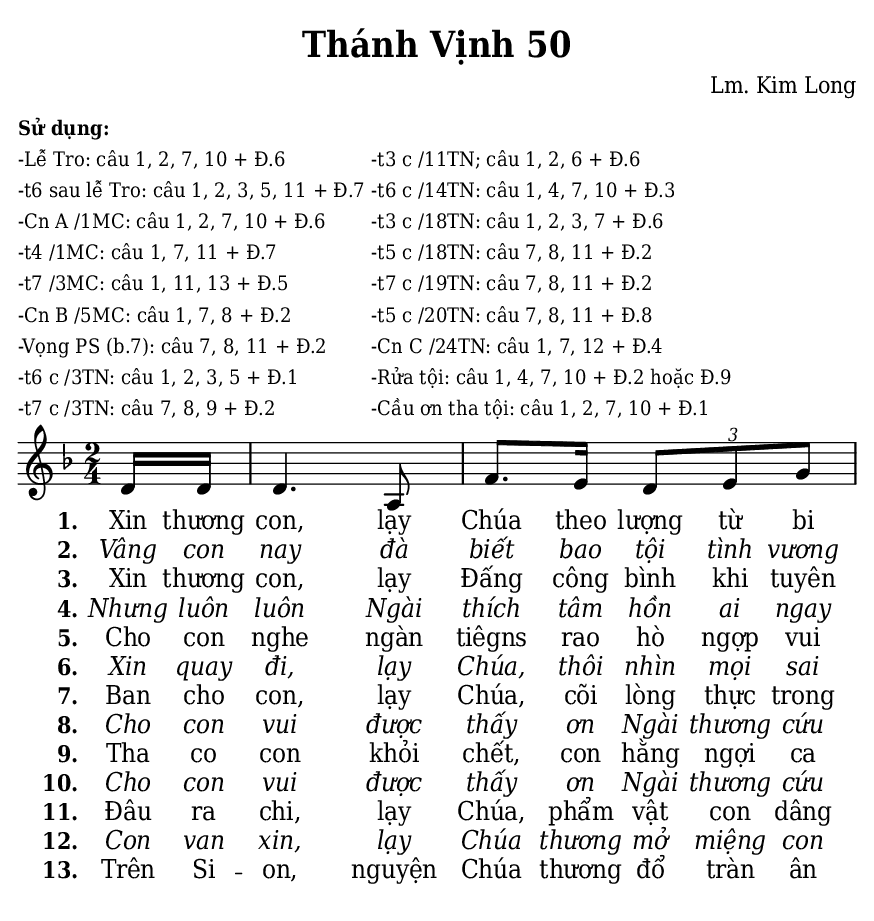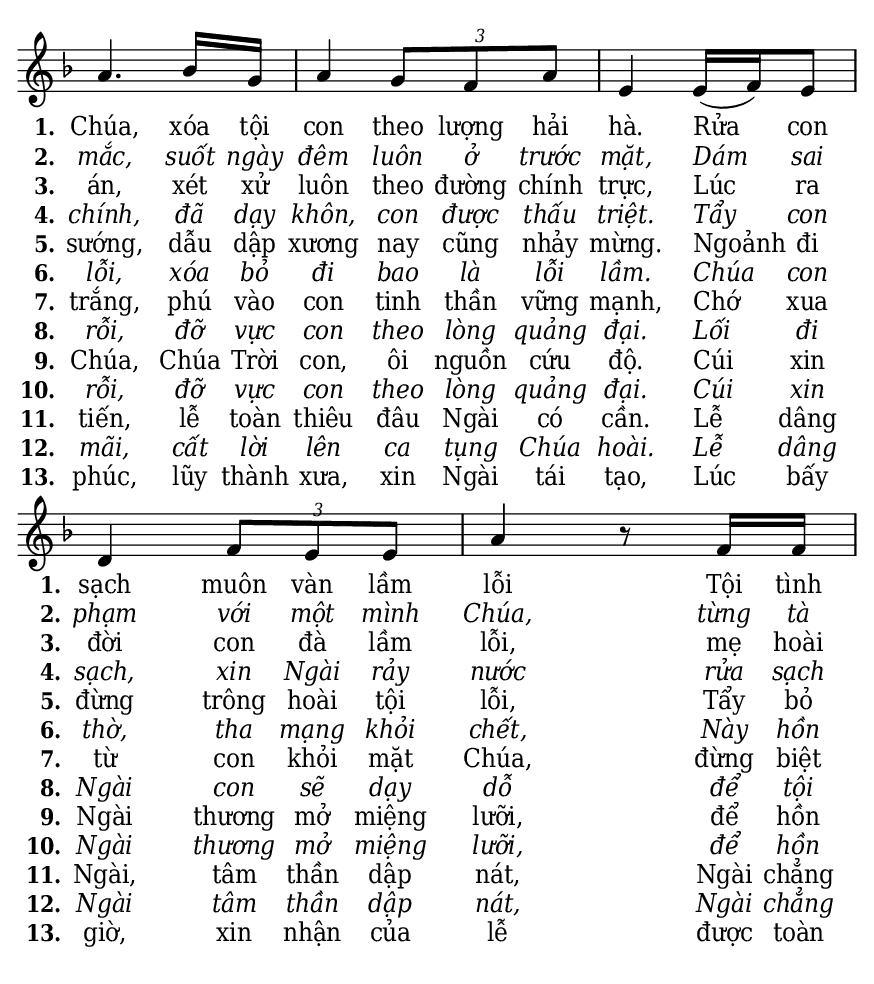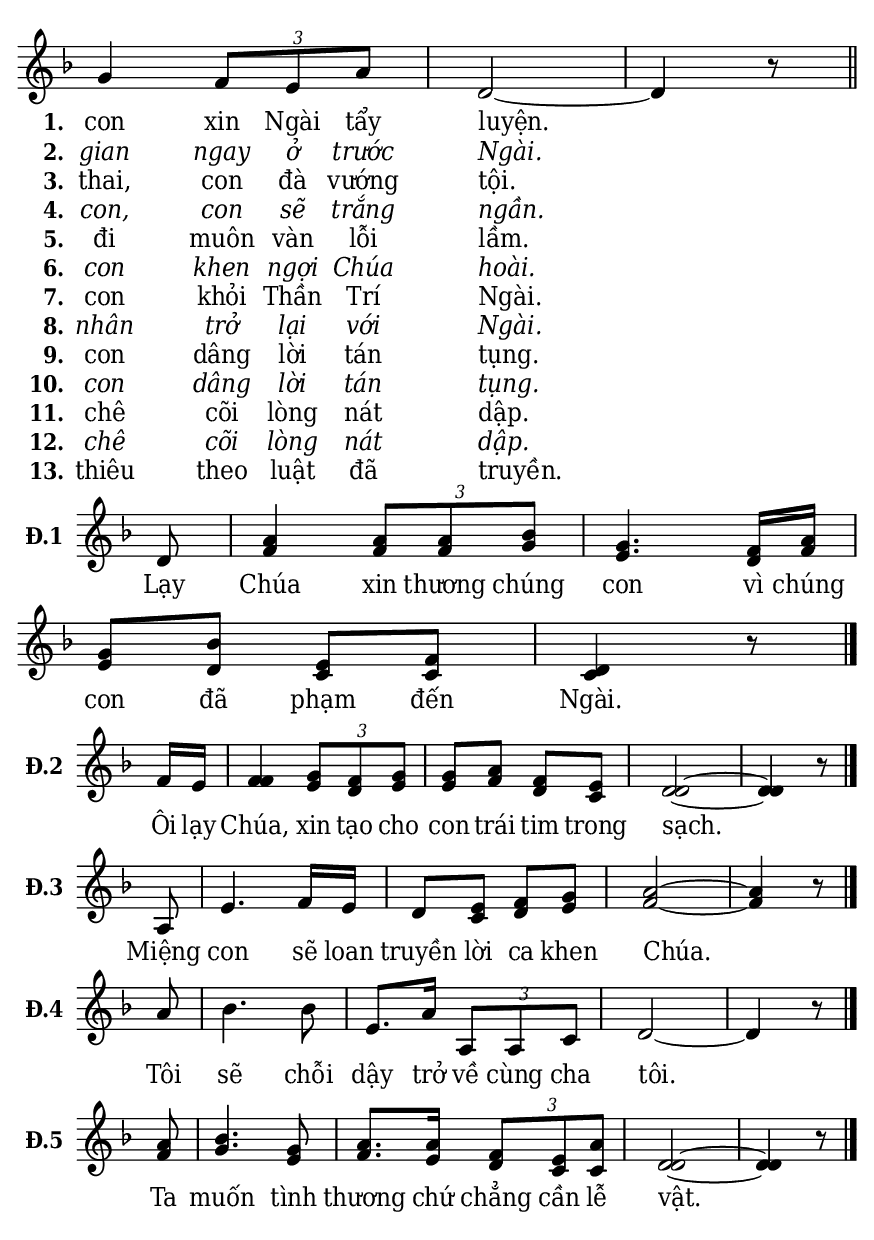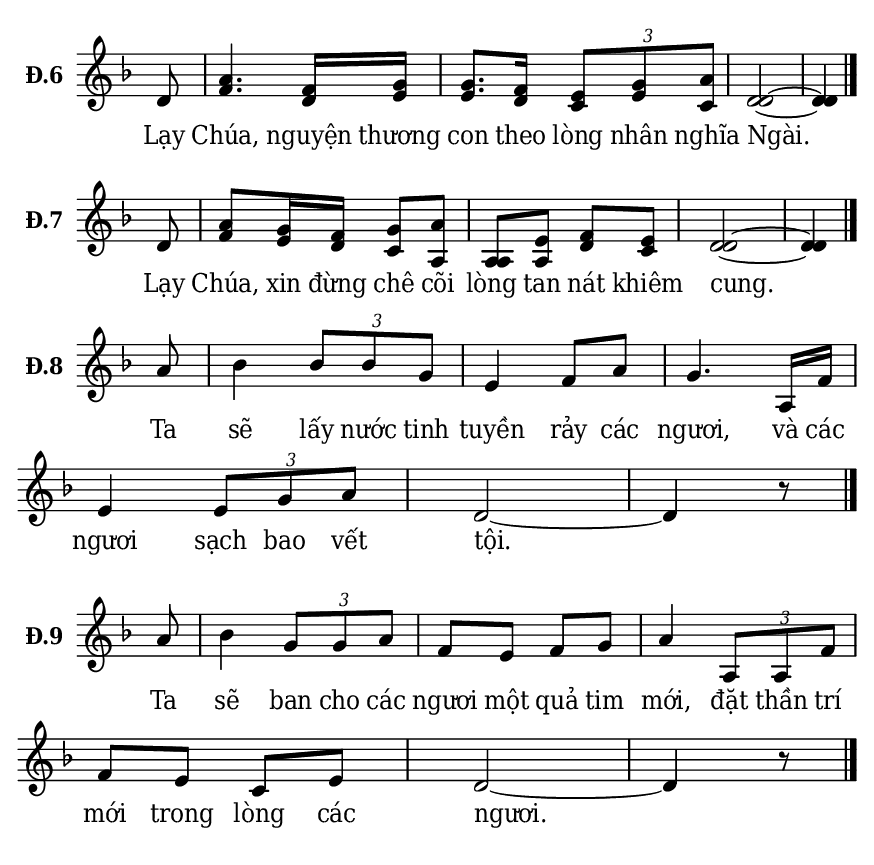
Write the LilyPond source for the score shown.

% Cài đặt chung
\version "2.22.1"
\include "english.ly"

\header {
  title = "Thánh Vịnh 50"
  composer = "Lm. Kim Long"
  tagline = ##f
}

% mã nguồn cho những chức năng chưa hỗ trợ trong phiên bản lilypond hiện tại
% cung cấp bởi cộng đồng lilypond khi gửi email đến lilypond-user@gnu.org
% in số phiên khúc trên mỗi dòng
#(define (add-grob-definition grob-name grob-entry)
     (set! all-grob-descriptions
           (cons ((@@ (lily) completize-grob-entry)
                  (cons grob-name grob-entry))
                 all-grob-descriptions)))

#(add-grob-definition
    'StanzaNumberSpanner
    `((direction . ,LEFT)
      (font-series . bold)
      (padding . 1.0)
      (side-axis . ,X)
      (stencil . ,ly:text-interface::print)
      (X-offset . ,ly:side-position-interface::x-aligned-side)
      (Y-extent . ,grob::always-Y-extent-from-stencil)
      (meta . ((class . Spanner)
               (interfaces . (font-interface
                              side-position-interface
                              stanza-number-interface
                              text-interface))))))

\layout {
    \context {
      \Global
      \grobdescriptions #all-grob-descriptions
    }
    \context {
      \Score
      \remove Stanza_number_align_engraver
      \consists
        #(lambda (context)
           (let ((texts '())
                 (syllables '()))
             (make-engraver
              (acknowledgers
               ((stanza-number-interface engraver grob source-engraver)
                  (set! texts (cons grob texts)))
               ((lyric-syllable-interface engraver grob source-engraver)
                  (set! syllables (cons grob syllables))))
              ((stop-translation-timestep engraver)
                 (for-each
                  (lambda (text)
                    (for-each
                     (lambda (syllable)
                       (ly:pointer-group-interface::add-grob
                        text
                        'side-support-elements
                        syllable))
                     syllables))
                  texts)
                 (set! syllables '())))))
    }
    \context {
      \Lyrics
      \remove Stanza_number_engraver
      \consists
        #(lambda (context)
           (let ((text #f)
                 (last-stanza #f))
             (make-engraver
              ((process-music engraver)
                 (let ((stanza (ly:context-property context 'stanza #f)))
                   (if (and stanza (not (equal? stanza last-stanza)))
                       (let ((column (ly:context-property context
'currentCommandColumn)))
                         (set! last-stanza stanza)
                         (if text
                             (ly:spanner-set-bound! text RIGHT column))
                         (set! text (ly:engraver-make-grob engraver
'StanzaNumberSpanner '()))
                         (ly:grob-set-property! text 'text stanza)
                         (ly:spanner-set-bound! text LEFT column)))))
              ((finalize engraver)
                 (if text
                     (let ((column (ly:context-property context
'currentCommandColumn)))
                       (ly:spanner-set-bound! text RIGHT column)))))))
      \override StanzaNumberSpanner.horizon-padding = 10000
    }
}

stanzaReminderOff =
  \temporary \override StanzaNumberSpanner.after-line-breaking =
     #(lambda (grob)
        ;; Can be replaced with (not (first-broken-spanner? grob)) in 2.23.
        (if (let ((siblings (ly:spanner-broken-into (ly:grob-original grob))))
              (and (pair? siblings)
                   (not (eq? grob (car siblings)))))
            (ly:grob-suicide! grob)))

stanzaReminderOn = \undo \stanzaReminderOff
% kết thúc mã nguồn

% Nhạc
nhacPhanMot = \relative c' {
  \key f \major
  \time 2/4
  \partial 8 d16 d |
  d4. a8 |
  f'8. e16 \tuplet 3/2 { d8 e g } |
  a4. bf16 g |
  a4 \tuplet 3/2 { g8 f a } |
  e4 e16 (f) e8 |
  d4 \tuplet 3/2 { f8 e e } |
  a4 r8 f16 f |
  g4 \tuplet 3/2 { f8 e a } |
  d,2 ~ |
  d4 r8 \bar "||"
}

nhacPhanHai = \relative c' {
  \key f \major
  \time 2/4
  \partial 8 d8 |
  <<
    {
      a'4 \tuplet 3/2 { a8 a bf } |
      g4. f16 a |
      g8 bf e, f |
      d4 r8 \bar "|."
    }
    {
      f4 \tuplet 3/2 { f8 f g } |
      e4. d16 f |
      e8 d c c |
      c4 r8
    }
  >>
}

nhacPhanBa = \relative c' {
  \key f \major
  \time 2/4
  \partial 8 f16 e |
  <<
    {
      f4 \tuplet 3/2 { g8 f g } |
      g8 a f e |
      d2 ~ |
      d4 r8 \bar "|."
    }
    {
      f4 \tuplet 3/2 { e8 d e } |
      e f d c |
      d2 ~ |
      d4 r8
    }
  >>
}

nhacPhanBon = \relative c' {
  \key f \major
  \time 2/4
  \partial 8 a8 |
  e'4. f16 e |
  d8
  <<
    {
      e f g |
      a2 ~ |
      a4 r8 \bar "|."
    }
    {
      c,8 d e |
      f2 ~ |
      f4 r8
    }
  >>
}

nhacPhanNam = \relative c'' {
  \key f \major
  \time 2/4
  \partial 8 a8 |
  bf4. bf8 |
  e,8. a16 \tuplet 3/2 { a,8 a c } |
  d2 ~ |
  d4 r8 \bar "|."
}

nhacPhanSau = \relative c'' {
  \key f \major
  \time 2/4
  \partial 8
  <<
    {
      a8 |
      bf4. g8 |
      a8. a16 \tuplet 3/2 { f8 e a } |
      d,2 ~ |
      d4 r8 \bar "|."
    }
    {
      f8 |
      g4. e8 |
      f8. e16 \tuplet 3/2 { d8 c c } |
      d2 ~ |
      d4 r8
    }
  >>
}

nhacPhanBay = \relative c' {
  \key f \major
  \time 2/4
  \partial 8 d8 |
  <<
    {
      a'4. f16 g |
      g8. f16 \tuplet 3/2 { e8 g a } |
      d,2 ~ |
      d4 \bar "|."
    }
    {
      f4. d16 e |
      e8. d16 \tuplet 3/2 { c8 e c } |
      d2 ~ |
      d4
    }
  >>
}

nhacPhanTam = \relative c' {
  \key f \major
  \time 2/4
  \partial 8 d8 |
  <<
    {
      a'8 g16 f g8 a |
      a, e' f e |
      d2 ~ |
      d4 \bar "|."
    }
    {
      f8 e16 d c8 a |
      a a d c |
      d2 ~ |
      d4
    }
  >>
}

nhacPhanChin = \relative c'' {
  \key f \major
  \time 2/4
  \partial 8 a8 |
  bf4 \tuplet 3/2 { bf8 bf g } |
  e4 f8 a |
  g4. a,16 f' |
  e4 \tuplet 3/2 { e8 g a } |
  d,2 ~ |
  d4 r8 \bar "|."
}

nhacPhanMuoi = \relative c'' {
  \key f \major
  \time 2/4
  \partial 8 a8 |
  bf4 \tuplet 3/2 { g8 g a } |
  f e f g |
  a4 \tuplet 3/2 { a,8 a f' } |
  f e c e |
  d2 ~ |
  d4 r8 \bar "|."
}

% Lời
loiPhanMot = \lyricmode {
  <<
    {
      \set stanza = "1."
      Xin thương con, lạy Chúa theo lượng từ bi Chúa,
      xóa tội con theo lượng hải hà.
      Rửa con sạch muôn vàn lầm lỗi
      Tội tình con xin Ngài tẩy luyện.
    }
    \new Lyrics {
	    \set associatedVoice = "beSop"
	    \set stanza = "2."
      \override Lyrics.LyricText.font-shape = #'italic
      Vâng con nay đà biết bao tội tình vương mắc,
      suốt ngày đêm luôn ở trước mặt,
      Dám sai phạm với một mình Chúa,
      từng tà gian ngay ở trước Ngài.
    }
    \new Lyrics {
	    \set associatedVoice = "beSop"
	    \set stanza = "3."
      Xin thương con, lạy Đấng công bình khi tuyên án,
      xét xử luôn theo đường chính trực,
      Lúc ra đời con đà lầm lỗi,
      mẹ hoài thai, con đà vướng tội.
    }
    \new Lyrics {
	    \set associatedVoice = "beSop"
	    \set stanza = "4."
      \override Lyrics.LyricText.font-shape = #'italic
      Nhưng luôn luôn Ngài thích tâm hồn ai ngay chính,
      đã dạy khôn, con được thấu triệt.
      Tẩy con sạch, xin Ngài rảy nước rửa sạch con,
      con sẽ trắng ngần.
    }
    \new Lyrics {
	    \set associatedVoice = "beSop"
	    \set stanza = "5."
      Cho con nghe ngàn tiêgns rao hò ngợp vui sướng,
      dẫu dập xương nay cũng nhảy mừng.
      Ngoảnh đi đừng trông hoài tội lỗi,
      Tẩy bỏ đi muôn vàn lỗi lầm.
    }
    \new Lyrics {
	    \set associatedVoice = "beSop"
	    \set stanza = "6."
      \override Lyrics.LyricText.font-shape = #'italic
      Xin quay đi, lạy Chúa, thôi nhìn mọi sai lỗi,
      xóa bỏ đi bao là lỗi lầm.
      Chúa con thờ, tha mạng khỏi chết,
      Này hồn con khen ngợi Chúa hoài.
    }
    \new Lyrics {
	    \set associatedVoice = "beSop"
	    \set stanza = "7."
      Ban cho con, lạy Chúa, cõi lòng thực trong trắng,
      phú vào con tinh thần vững mạnh,
      Chớ xua từ con khỏi mặt Chúa,
      đừng biệt con khỏi Thần Trí Ngài.
    }
    \new Lyrics {
	    \set associatedVoice = "beSop"
	    \set stanza = "8."
      \override Lyrics.LyricText.font-shape = #'italic
      Cho con vui được thấy ơn Ngài thương cứu rỗi,
      đỡ vực con theo lòng quảng đại.
      Lối đi Ngài con sẽ dạy dỗ
      để tội nhân trở lại với Ngài.
    }
    \new Lyrics {
	    \set associatedVoice = "beSop"
	    \set stanza = "9."
      Tha co con khỏi chết, con hằng ngợi ca Chúa,
      Chúa Trời con, ôi nguồn cứu độ.
      Cúi xin Ngài thương mở miệng lưỡi,
      để hồn con dâng lời tán tụng.
    }
    \new Lyrics {
	    \set associatedVoice = "beSop"
	    \set stanza = "10."
      \override Lyrics.LyricText.font-shape = #'italic
      Cho con vui được thấy ơn Ngài thương cứu rỗi,
      đỡ vực con theo lòng quảng đại.
      Cúi xin Ngài thương mở miệng lưỡi,
      để hồn con dâng lời tán tụng.
    }
    \new Lyrics {
	    \set associatedVoice = "beSop"
	    \set stanza = "11."
      Đâu ra chi, lạy Chúa, phẩm vật con dâng tiến,
      lễ toàn thiêu đâu Ngài có cần.
      Lễ dâng Ngài, tâm thần dập nát,
      Ngài chẳng chê cõi lòng nát dập.
    }
    \new Lyrics {
	    \set associatedVoice = "beSop"
	    \set stanza = "12."
      \override Lyrics.LyricText.font-shape = #'italic
      Con van xin, lạy Chúa thương mở miệng con mãi,
      cất lời lên ca tụng Chúa hoài.
      Lễ dâng Ngài tâm thần dập nát,
      Ngài chẳng chê cõi lòng nát dập.
    }
    \new Lyrics {
	    \set associatedVoice = "beSop"
	    \set stanza = "13."
      Trên Si -- on, nguyện Chúa thương đổ tràn ân phúc,
      lũy thành xưa, xin Ngài tái tạo,
      Lúc bấy giờ, xin nhận của lễ
      được toàn thiêu theo luật đã truyền.
    }
  >>
}

loiPhanHai = \lyricmode {
  Lạy Chúa xin thương chúng con vì chúng con đã phạm đến Ngài.
}

loiPhanBa = \lyricmode {
  Ôi lạy Chúa, xin tạo cho con trái tim trong sạch.
}

loiPhanBon = \lyricmode {
  Miệng con sẽ loan truyền lời ca khen Chúa.
}

loiPhanNam = \lyricmode {
  Tôi sẽ chỗi dậy trở về cùng cha tôi.
}

loiPhanSau = \lyricmode {
  Ta muốn tình thương chứ chẳng cần lễ vật.
}

loiPhanBay = \lyricmode {
  Lạy Chúa, nguyện thương con theo lòng nhân nghĩa Ngài.
}

loiPhanTam = \lyricmode {
  Lạy Chúa, xin đừng chê cõi lòng tan nát khiêm cung.
}

loiPhanChin = \lyricmode {
  Ta sẽ lấy nước tinh tuyền rảy các ngươi,
  và các ngươi sạch bao vết tội.
}

loiPhanMuoi = \lyricmode {
  Ta sẽ ban cho các ngươi một quả tim mới,
  đặt thần trí mới trong lòng các ngươi.
}


% Dàn trang
\paper {
  #(set-paper-size "a5")
  top-margin = 3\mm
  bottom-margin = 3\mm
  left-margin = 3\mm
  right-margin = 3\mm
  indent = #0
  #(define fonts
	 (make-pango-font-tree "Deja Vu Serif Condensed"
	 		       "Deja Vu Serif Condensed"
			       "Deja Vu Serif Condensed"
			       (/ 20 20)))
  print-page-number = ##f
  ragged-bottom = ##t
}

\markup {
  \vspace #1
  %\fill-line {
    \column {
      \left-align {
        \line { \bold \small "Sử dụng:" }
        \line { \small "-Lễ Tro: câu 1, 2, 7, 10 + Đ.6" }
        \line { \small "-t6 sau lễ Tro: câu 1, 2, 3, 5, 11 + Đ.7" }
        \line { \small "-Cn A /1MC: câu 1, 2, 7, 10 + Đ.6" }
        \line { \small "-t4 /1MC: câu 1, 7, 11 + Đ.7" }
        \line { \small "-t7 /3MC: câu 1, 11, 13 + Đ.5" }
        \line { \small "-Cn B /5MC: câu 1, 7, 8 + Đ.2" }
        \line { \small "-Vọng PS (b.7): câu 7, 8, 11 + Đ.2" }
        \line { \small "-t6 c /3TN: câu 1, 2, 3, 5 + Đ.1" }
        \line { \small "-t7 c /3TN: câu 7, 8, 9 + Đ.2" }
      }
    }
    \column {
      \left-align {
        \line { \small " " }
        \line { \small "-t3 c /11TN; câu 1, 2, 6 + Đ.6" }
        \line { \small "-t6 c /14TN: câu 1, 4, 7, 10 + Đ.3" }
        \line { \small "-t3 c /18TN: câu 1, 2, 3, 7 + Đ.6" }
        \line { \small "-t5 c /18TN: câu 7, 8, 11 + Đ.2" }
        \line { \small "-t7 c /19TN: câu 7, 8, 11 + Đ.2" }
        \line { \small "-t5 c /20TN: câu 7, 8, 11 + Đ.8" }
        \line { \small "-Cn C /24TN: câu 1, 7, 12 + Đ.4" }
        \line { \small "-Rửa tội: câu 1, 4, 7, 10 + Đ.2 hoặc Đ.9" }
        \line { \small "-Cầu ơn tha tội: câu 1, 2, 7, 10 + Đ.1" }
      }
    }
  %}
}

\score {
  <<
    \new Staff <<
        \clef treble
        \new Voice = beSop {
          \nhacPhanMot
        }
      \new Lyrics \lyricsto beSop \loiPhanMot
    >>
  >>
  \layout {
    \override Lyrics.LyricSpace.minimum-distance = #1
    \override Score.BarNumber.break-visibility = ##(#f #f #f)
    \override Score.SpacingSpanner.uniform-stretching = ##t
    ragged-last = ##f
  }
}

\score {
  <<
    \new Staff \with {
      \remove "Time_signature_engraver"
      instrumentName = \markup { \bold "Đ.1" }} <<
        \clef treble
        \new Voice = beSop {
          \nhacPhanHai
        }
      \new Lyrics \lyricsto beSop \loiPhanHai
    >>
  >>
  \layout {
    indent = 10
    \override Lyrics.LyricSpace.minimum-distance = #0.6
    \override Score.BarNumber.break-visibility = ##(#f #f #f)
    \override Score.SpacingSpanner.uniform-stretching = ##t
    ragged-last = ##f
  }
}

\score {
  <<
    \new Staff \with {
      \remove "Time_signature_engraver"
      instrumentName = \markup { \bold "Đ.2" }} <<
        \clef treble
        \new Voice = beSop {
          \nhacPhanBa
        }
      \new Lyrics \lyricsto beSop \loiPhanBa
    >>
  >>
  \layout {
    indent = 10
    \override Lyrics.LyricSpace.minimum-distance = #0.45
    \override Score.BarNumber.break-visibility = ##(#f #f #f)
    \override Score.SpacingSpanner.uniform-stretching = ##t
    ragged-last = ##f
  }
}

\score {
  <<
    \new Staff \with {
      \remove "Time_signature_engraver"
      instrumentName = \markup { \bold "Đ.3" }} <<
        \clef treble
        \new Voice = beSop {
          \nhacPhanBon
        }
      \new Lyrics \lyricsto beSop \loiPhanBon
    >>
  >>
  \layout {
    indent = 10
    \override Lyrics.LyricSpace.minimum-distance = #0.6
    \override Score.BarNumber.break-visibility = ##(#f #f #f)
    \override Score.SpacingSpanner.uniform-stretching = ##t
    ragged-last = ##f
  }
}

\score {
  <<
    \new Staff \with {
      \remove "Time_signature_engraver"
      instrumentName = \markup { \bold "Đ.4" }} <<
        \clef treble
        \new Voice = beSop {
          \nhacPhanNam
        }
      \new Lyrics \lyricsto beSop \loiPhanNam
    >>
  >>
  \layout {
    indent = 10
    \override Lyrics.LyricSpace.minimum-distance = #0.6
    \override Score.BarNumber.break-visibility = ##(#f #f #f)
    \override Score.SpacingSpanner.uniform-stretching = ##t
    ragged-last = ##f
  }
}

\score {
  <<
    \new Staff \with {
      \remove "Time_signature_engraver"
      instrumentName = \markup { \bold "Đ.5" }} <<
        \clef treble
        \new Voice = beSop {
          \nhacPhanSau
        }
      \new Lyrics \lyricsto beSop \loiPhanSau
    >>
  >>
  \layout {
    indent = 10
    \override Lyrics.LyricSpace.minimum-distance = #0.6
    \override Score.BarNumber.break-visibility = ##(#f #f #f)
    \override Score.SpacingSpanner.uniform-stretching = ##t
    ragged-last = ##f
  }
}

\score {
  <<
    \new Staff \with {
      \remove "Time_signature_engraver"
      instrumentName = \markup { \bold "Đ.6" }} <<
        \clef treble
        \new Voice = beSop {
          \nhacPhanBay
        }
      \new Lyrics \lyricsto beSop \loiPhanBay
    >>
  >>
  \layout {
    indent = 10
    \override Lyrics.LyricSpace.minimum-distance = #0.6
    \override Score.BarNumber.break-visibility = ##(#f #f #f)
    \override Score.SpacingSpanner.uniform-stretching = ##t
    ragged-last = ##f
  }
}

\score {
  <<
    \new Staff \with {
      \remove "Time_signature_engraver"
      instrumentName = \markup { \bold "Đ.7" }} <<
        \clef treble
        \new Voice = beSop {
          \nhacPhanTam
        }
      \new Lyrics \lyricsto beSop \loiPhanTam
    >>
  >>
  \layout {
    indent = 10
    \override Lyrics.LyricSpace.minimum-distance = #0.6
    \override Score.BarNumber.break-visibility = ##(#f #f #f)
    \override Score.SpacingSpanner.uniform-stretching = ##t
    ragged-last = ##f
  }
}

\score {
  <<
    \new Staff \with {
      \remove "Time_signature_engraver"
      instrumentName = \markup { \bold "Đ.8" }} <<
        \clef treble
        \new Voice = beSop {
          \nhacPhanChin
        }
      \new Lyrics \lyricsto beSop \loiPhanChin
    >>
  >>
  \layout {
    indent = 10
    \override Lyrics.LyricSpace.minimum-distance = #0.6
    \override Score.BarNumber.break-visibility = ##(#f #f #f)
    \override Score.SpacingSpanner.uniform-stretching = ##t
    ragged-last = ##f
  }
}

\score {
  <<
    \new Staff \with {
      \remove "Time_signature_engraver"
      instrumentName = \markup { \bold "Đ.9" }} <<
        \clef treble
        \new Voice = beSop {
          \nhacPhanMuoi
        }
      \new Lyrics \lyricsto beSop \loiPhanMuoi
    >>
  >>
  \layout {
    indent = 10
    \override Lyrics.LyricSpace.minimum-distance = #0.6
    \override Score.BarNumber.break-visibility = ##(#f #f #f)
    \override Score.SpacingSpanner.uniform-stretching = ##t
    ragged-last = ##f
  }
}
